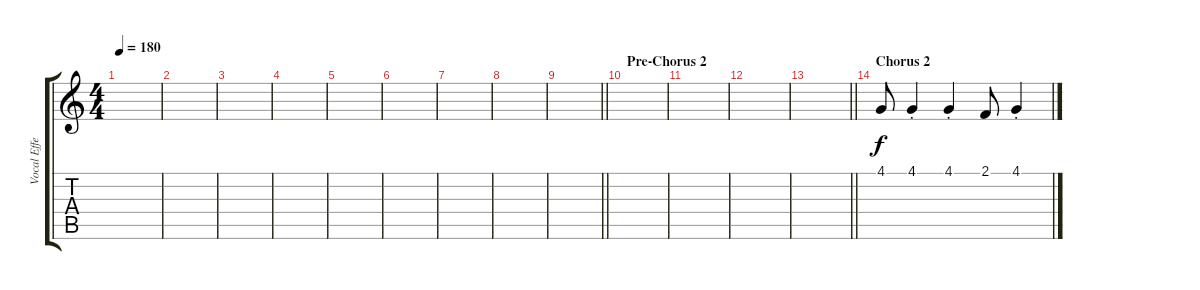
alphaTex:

\track ("Vocal Effects [Draiman]" "Vocal Effe") {instrument pad8sweep}
\staff {score tabs}
\tuning (Eb4 Bb3 Gb3 Db3 Ab2 Db2) {hide}
\ts (4 4)
\tempo 180
\clef g2
\ks c
|
|
|
|
|
|
|
|
\barLineRight lightlight
|
\section ("" "Pre-Chorus 2")
|
|
|
\barLineRight lightlight
|
\section ("" "Chorus 2")
4.1.8 4.1{st}.4 4.1{st}.4 2.1.8 4.1{st}.4
